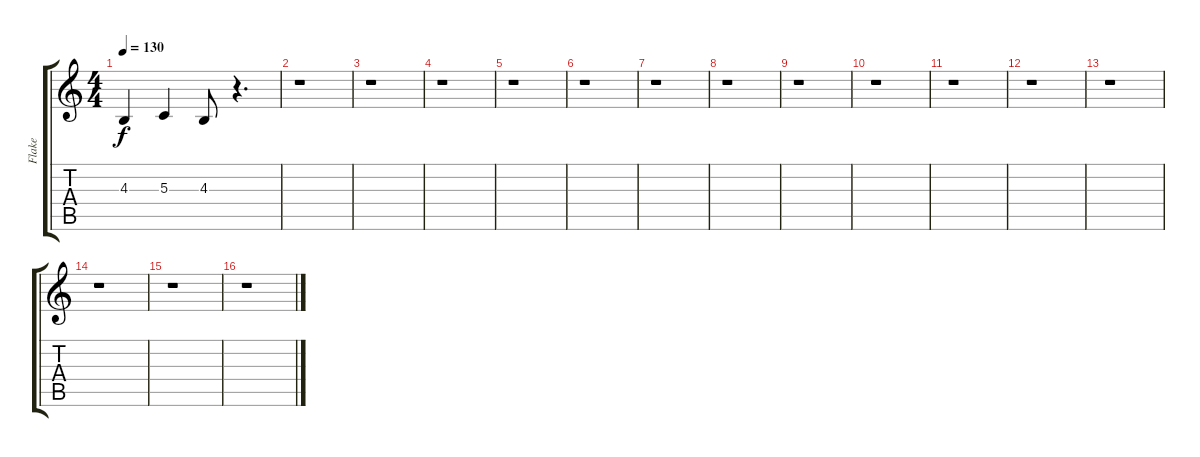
\track ("Flake" "Flake") {instrument celesta}
\staff {score tabs}
\tuning (E4 B3 G3 D3 A2 D2) {hide}
\ts (4 4)
\tempo 130
\clef g2
\ks c
4.3.4{dy f} 5.3.4 4.3.8 r.4{d} |
r.1 |
r.1 |
r.1 |
r.1 |
r.1 |
r.1 |
r.1 |
r.1 |
r.1 |
r.1 |
r.1 |
r.1 |
r.1 |
r.1 |
r.1
